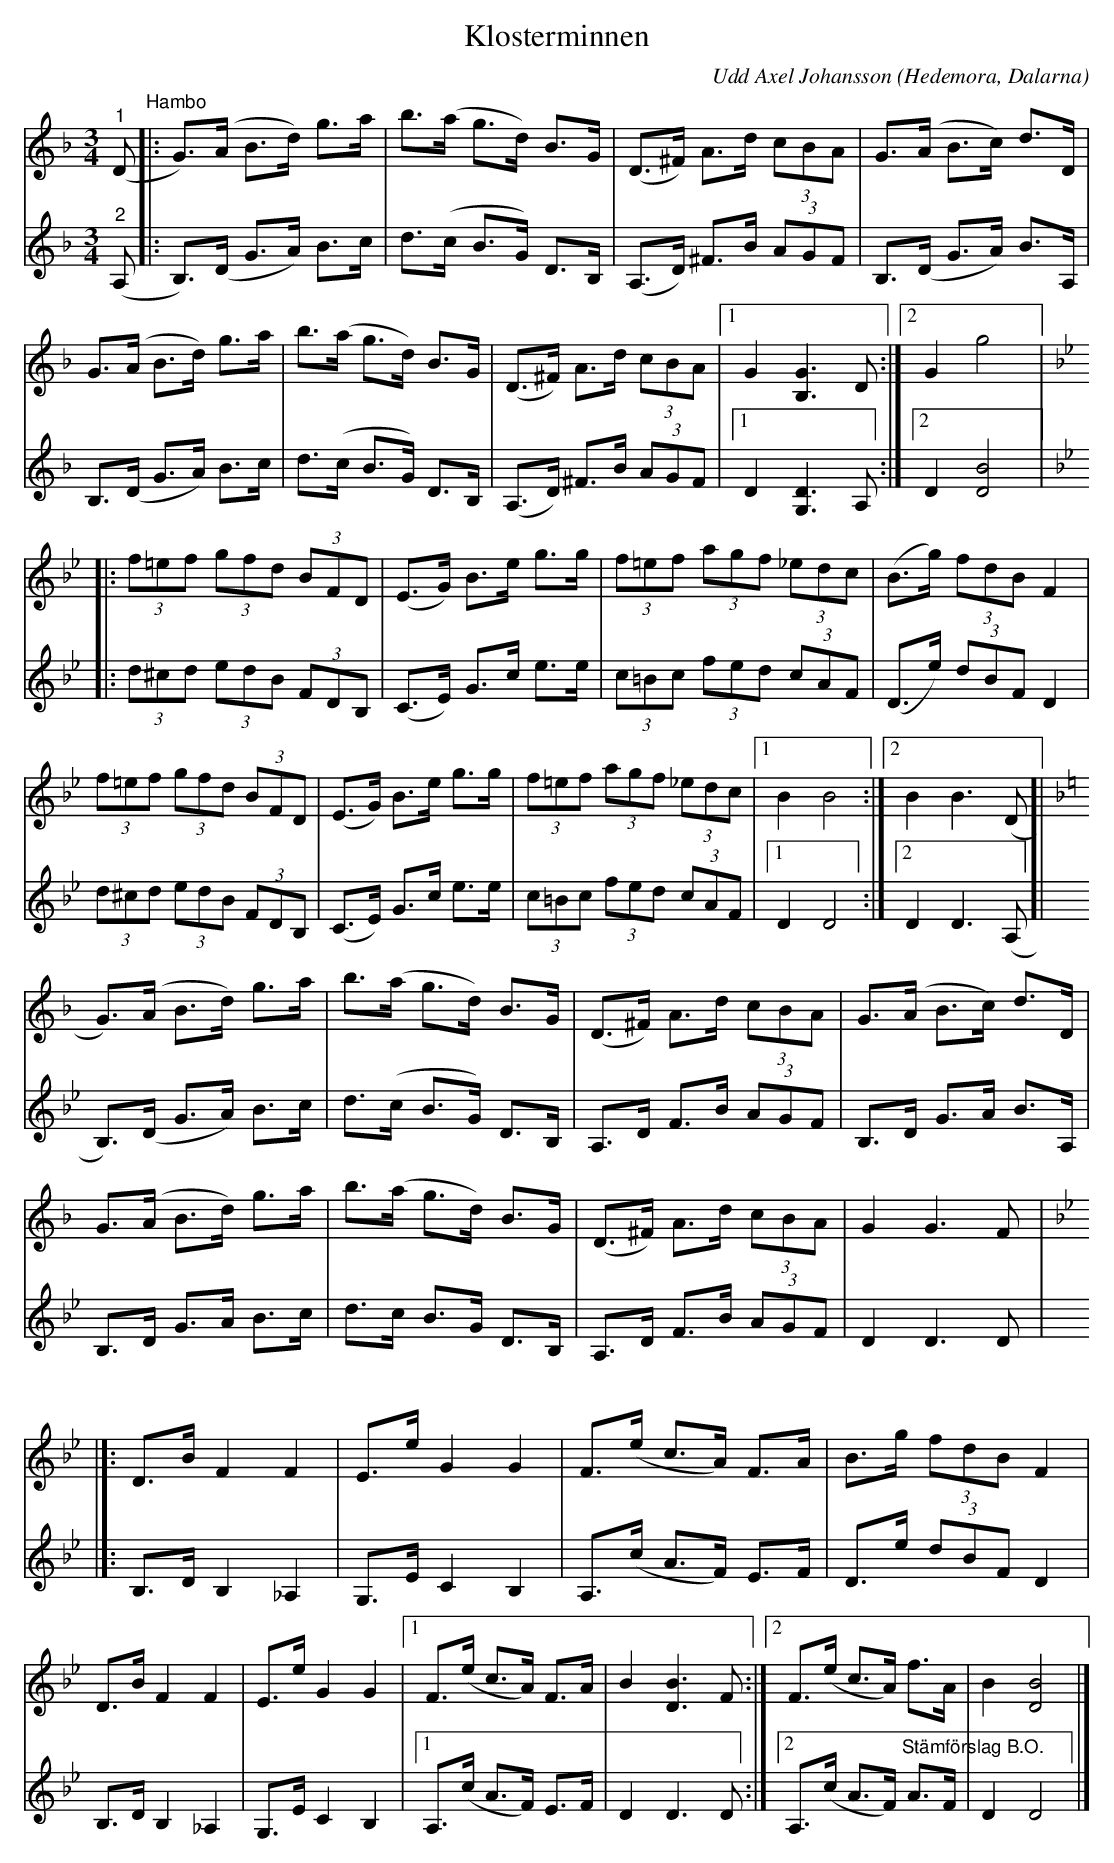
X:1
T:Klosterminnen
C:Udd Axel Johansson
O:Hedemora, Dalarna
L:1/8
M:3/4
K:F
V:1
"^1" (D"^Hambo" |: G>)(A B>d) g>a | b>(a g>d) B>G | (D>^F) A>d (3cBA | G>(A B>c) d>D |
G>(A B>d) g>a | b>(a g>d) B>G | (D>^F) A>d (3cBA |1 G2 [B,G]3 D :|2 G2 g4 |:
[K:Bb] (3f=ef (3gfd (3BFD | (E>G) B>e g>g | (3f=ef (3agf (3_edc | (B>g) (3fdB F2 |
(3f=ef (3gfd (3BFD | (E>G) B>e g>g | (3f=ef (3agf (3_edc |1 B2 B4 :|2 B2 B3 (D [|
[K:F] G>)(A B>d) g>a | b>(a g>d) B>G | (D>^F) A>d (3cBA | G>(A B>c) d>D |
G>(A B>d) g>a | b>(a g>d) B>G | (D>^F) A>d (3cBA | G2 G3 F |]:
[K:Bb] D>B F2 F2 | E>e G2 G2 | F>(e c>A) F>A | B>g (3fdB F2 |
D>B F2 F2 | E>e G2 G2 |1 F>(e c>A) F>A | B2 [DB]3 F :|2 F>(e c>A) f>A | B2 [DB]4 |]
V:2
"^2" (A, |: B,>)(D G>A) B>c | d>(c B>G) D>B, | (A,>D) ^F>B (3AGF | B,>(D G>A) B>A, |
B,>(D G>A) B>c | d>(c B>G) D>B, | (A,>D) ^F>B (3AGF |1 D2 [G,D]3 A, :|2 D2 [DB]4 |:
[K:Bb] (3d^cd (3edB (3FDB, | (C>E) G>c e>e | (3c=Bc (3fed (3cAF | (D>e) (3dBF D2 |
(3d^cd (3edB (3FDB, | (C>E) G>c e>e | (3c=Bc (3fed (3cAF |1 D2 D4 :|2 D2 D3 (A, [|
B,>)(D G>A) B>c | d>(c B>G) D>B, | A,>D F>B (3AGF | B,>D G>A B>A, | B,>D G>A B>c | d>c B>G D>B, |
A,>D F>B (3AGF | D2 D3 D |]:[K:Bb] B,>D B,2 _A,2 | G,>E C2 B,2 | A,>(c A>F) E>F | D>e (3dBF D2 |
B,>D B,2 _A,2 | G,>E C2 B,2 |1 A,>(c A>F) E>F | D2 D3 D :|2 A,>(c A>F)"^Stämförslag B.O." A>F | D2 D4 |]
